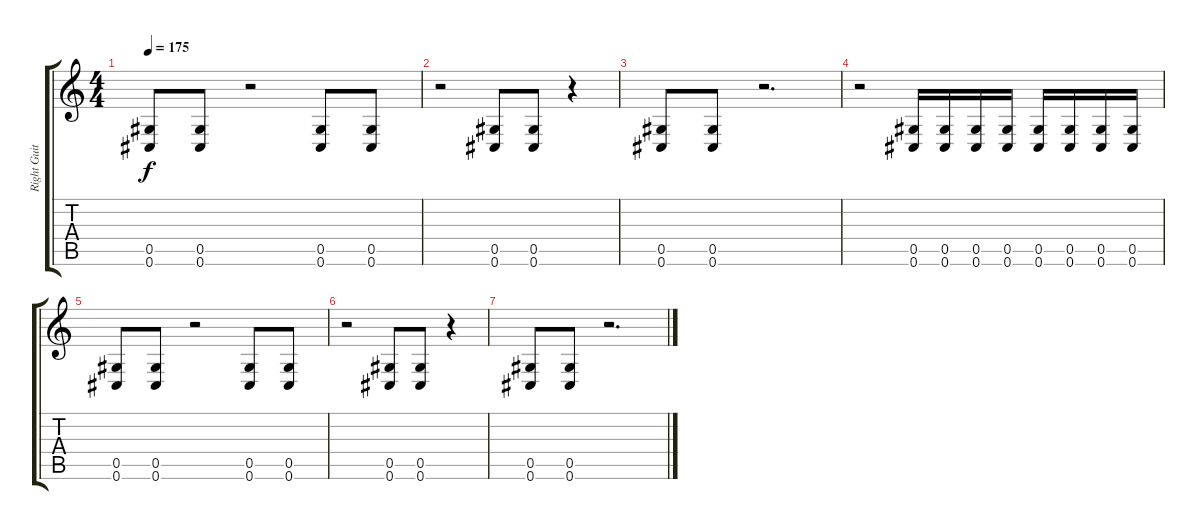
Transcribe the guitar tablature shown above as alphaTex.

\track ("Right Guitar" "Right Guit") {instrument distortionguitar}
\staff {score tabs}
\tuning (Eb4 Bb3 Gb3 Db3 Ab2 Db2) {hide}
\ts (4 4)
\tempo 175
\clef g2
\ks c
(0.5 0.6).8{dy f} (0.5 0.6).8 r.2 (0.5 0.6).8 (0.5 0.6).8 |
r.2 (0.5 0.6).8 (0.5 0.6).8 r.4 |
(0.5 0.6).8 (0.5 0.6).8 r.2{d} |
r.2 (0.5 0.6).16 (0.5 0.6).16 (0.5 0.6).16 (0.5 0.6).16 (0.5 0.6).16 (0.5 0.6).16 (0.5 0.6).16 (0.5 0.6).16 |
(0.5 0.6).8 (0.5 0.6).8 r.2 (0.5 0.6).8 (0.5 0.6).8 |
r.2 (0.5 0.6).8 (0.5 0.6).8 r.4 |
(0.5 0.6).8 (0.5 0.6).8 r.2{d}
